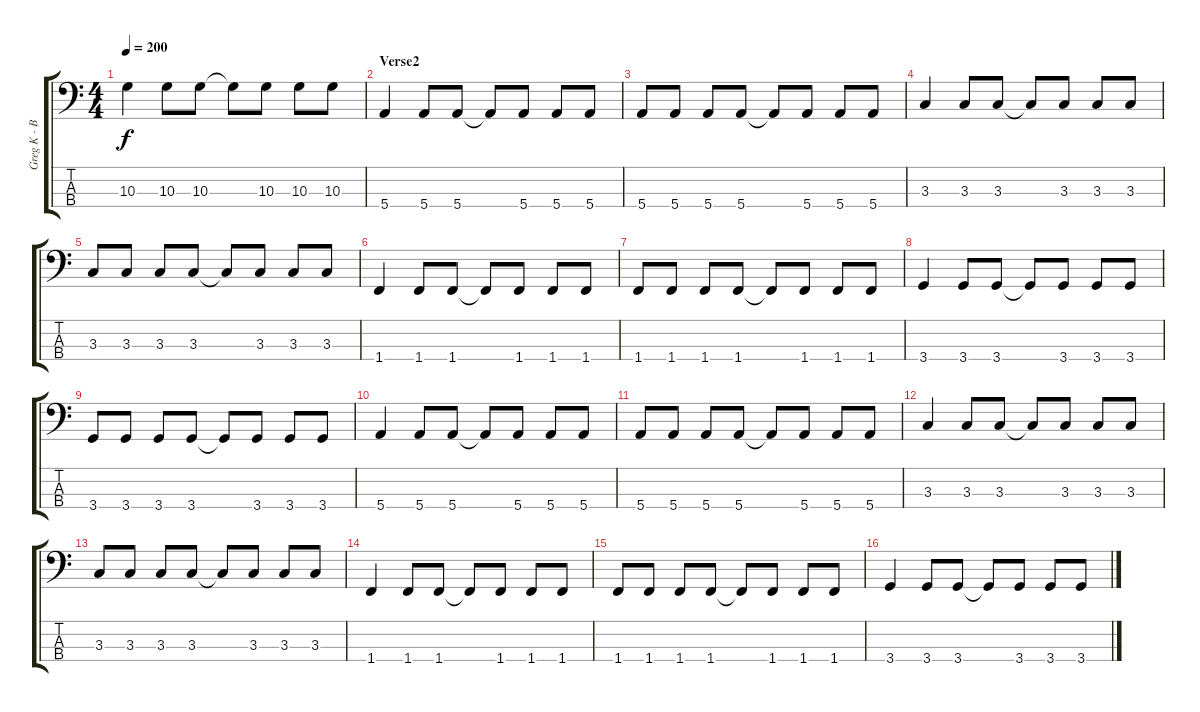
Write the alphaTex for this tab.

\track ("Greg K - Bass" "Greg K - B") {instrument electricbasspick}
\staff {score tabs}
\tuning (G2 D2 A1 E1) {hide}
\ts (4 4)
\tempo 200
\clef f4
\ks c
10.3.4{dy f} 10.3.8 10.3.8 10.3{t}.8 10.3.8 10.3.8 10.3.8 |
\section ("" "Verse2")
5.4.4 5.4.8 5.4.8 5.4{t}.8 5.4.8 5.4.8 5.4.8 |
5.4.8 5.4.8 5.4.8 5.4.8 5.4{t}.8 5.4.8 5.4.8 5.4.8 |
3.3.4 3.3.8 3.3.8 3.3{t}.8 3.3.8 3.3.8 3.3.8 |
3.3.8 3.3.8 3.3.8 3.3.8 3.3{t}.8 3.3.8 3.3.8 3.3.8 |
1.4.4 1.4.8 1.4.8 1.4{t}.8 1.4.8 1.4.8 1.4.8 |
1.4.8 1.4.8 1.4.8 1.4.8 1.4{t}.8 1.4.8 1.4.8 1.4.8 |
3.4.4 3.4.8 3.4.8 3.4{t}.8 3.4.8 3.4.8 3.4.8 |
3.4.8 3.4.8 3.4.8 3.4.8 3.4{t}.8 3.4.8 3.4.8 3.4.8 |
5.4.4 5.4.8 5.4.8 5.4{t}.8 5.4.8 5.4.8 5.4.8 |
5.4.8 5.4.8 5.4.8 5.4.8 5.4{t}.8 5.4.8 5.4.8 5.4.8 |
3.3.4 3.3.8 3.3.8 3.3{t}.8 3.3.8 3.3.8 3.3.8 |
3.3.8 3.3.8 3.3.8 3.3.8 3.3{t}.8 3.3.8 3.3.8 3.3.8 |
1.4.4 1.4.8 1.4.8 1.4{t}.8 1.4.8 1.4.8 1.4.8 |
1.4.8 1.4.8 1.4.8 1.4.8 1.4{t}.8 1.4.8 1.4.8 1.4.8 |
3.4.4 3.4.8 3.4.8 3.4{t}.8 3.4.8 3.4.8 3.4.8
